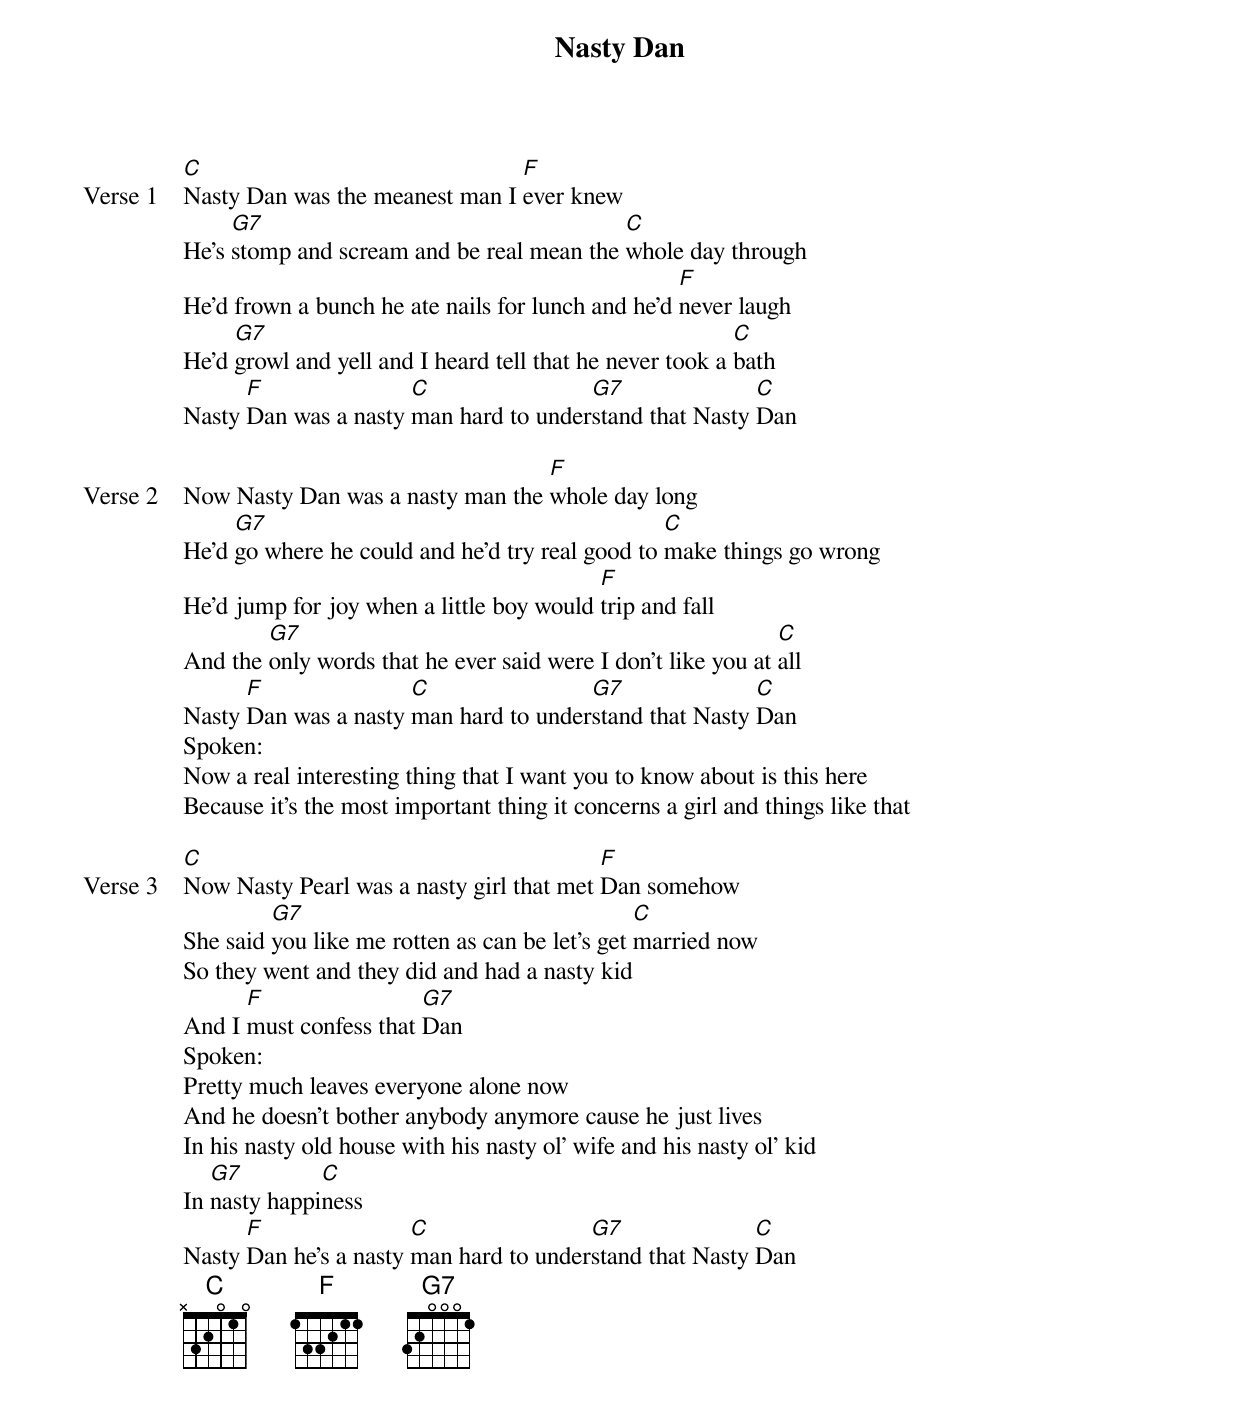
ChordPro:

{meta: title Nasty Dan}
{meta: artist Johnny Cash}
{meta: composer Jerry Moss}

{start_of_verse: Verse 1}
[C]Nasty Dan was the meanest man I [F]ever knew
He's [G7]stomp and scream and be real mean the [C]whole day through
He'd frown a bunch he ate nails for lunch and he'd [F]never laugh
He'd [G7]growl and yell and I heard tell that he never took a [C]bath
Nasty [F]Dan was a nasty [C]man hard to under[G7]stand that Nasty [C]Dan
{end_of_verse}

{start_of_verse: Verse 2}
Now Nasty Dan was a nasty man the [F]whole day long
He'd [G7]go where he could and he'd try real good to [C]make things go wrong
He'd jump for joy when a little boy would [F]trip and fall
And the [G7]only words that he ever said were I don't like you at [C]all
Nasty [F]Dan was a nasty [C]man hard to under[G7]stand that Nasty [C]Dan
Spoken:
Now a real interesting thing that I want you to know about is this here
Because it's the most important thing it concerns a girl and things like that
{end_of_verse}

{start_of_verse: Verse 3}
[C]Now Nasty Pearl was a nasty girl that met [F]Dan somehow
She said [G7]you like me rotten as can be let's get [C]married now
So they went and they did and had a nasty kid
And I [F]must confess that [G7]Dan
Spoken:
Pretty much leaves everyone alone now
And he doesn't bother anybody anymore cause he just lives
In his nasty old house with his nasty ol' wife and his nasty ol' kid
In [G7]nasty happi[C]ness
Nasty [F]Dan he's a nasty [C]man hard to under[G7]stand that Nasty [C]Dan
{end_of_verse}
